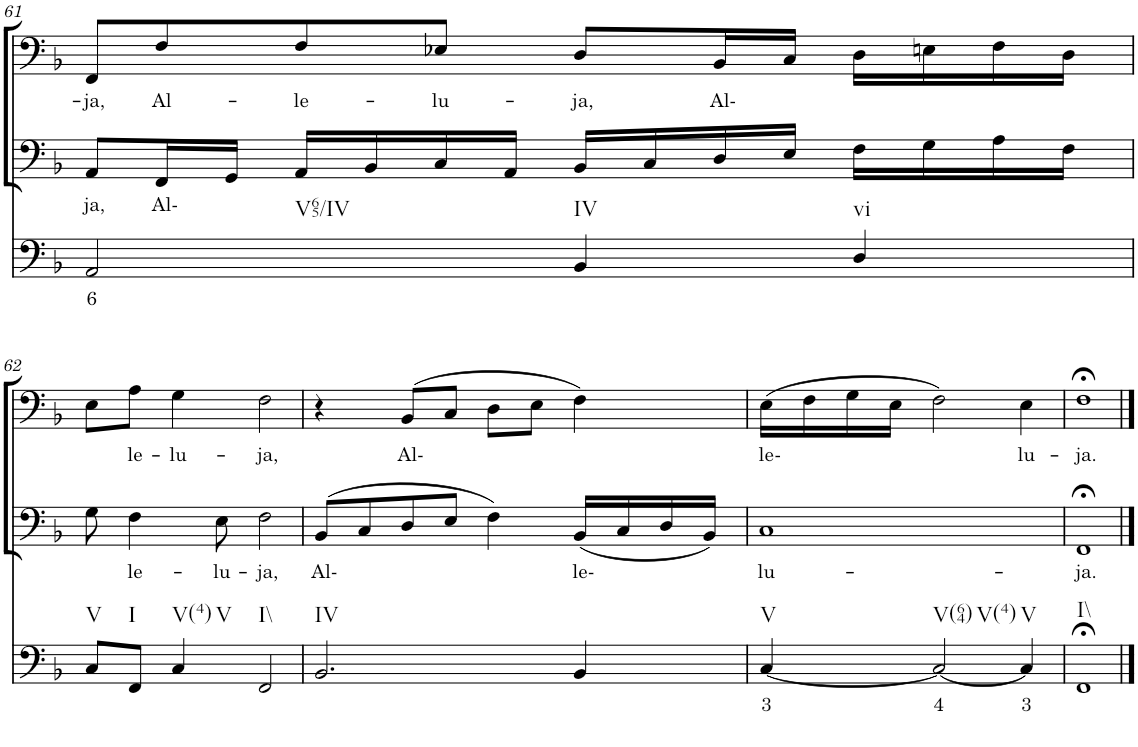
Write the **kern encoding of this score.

**kern	**text	**kern	**text	**kern	**text
*part3	*part3	*part2	*part2	*part1	*part1
*staff3	*staff3	*staff2	*staff2	*staff1	*staff1
*I"Continuo	*	*I"Bass II	*	*I"Bass I	*
!!LO:PB:g=z
*clefF4	*	*clefF4	*	*clefF4	*
*k[b-]	*	*k[b-]	*	*k[b-]	*
*M4/4	*	*M4/4	*	*M4/4	*
=61	=61	=61	=61	=61	=61
!LO:TX:b:t=V65/IV	!	!	!	!	!
!	!LO:LY:b	!	!LO:LY:b	!	!LO:LY:b
2AA/	6	8AA/L	ja,	8FF/L	ja,
!	!	!	!LO:LY:b	!	!LO:LY:b
.	.	16FF/L	Al-	8F/	Al-
.	.	16GG/JJ	.	.	.
!	!	!	!	!	!LO:LY:b
.	.	16AA/LL	.	8F/	le-
.	.	16BB-/	.	.	.
!	!	!	!	!	!LO:LY:b
.	.	16C/	.	8E-X/J	lu-
.	.	16AA/JJ	.	.	.
!LO:TX:b:t=IV	!	!	!	!	!
!	!	!	!	!	!LO:LY:b
4BB-/	.	16BB-/LL	.	8D/L	ja,
.	.	16C/	.	.	.
!	!	!	!	!	!LO:LY:b
.	.	16D/	.	16BB-/L	Al-
.	.	16E/JJ	.	16C/JJ	.
!LO:TX:b:t=vi	!	!	!	!	!
4D/	.	16F\LL	.	16D\LL	.
.	.	16G\	.	16En\	.
.	.	16A\	.	16F\	.
.	.	16F\JJ	.	16D\JJ	.
!!LO:LB:g=z
=62	=62	=62	=62	=62	=62
!LO:TX:b:t=V	!	!	!	!	!
8C/L	.	8G\	.	8E\L	.
!LO:TX:b:t=I	!	!	!	!	!
!	!	!	!LO:LY:b	!	!LO:LY:b
8FF/J	.	4F\	le-	8A\J	le-
!LO:TX:b:t=V(4)	!	!	!	!	!
!LO:TX:b:t=V	!	!	!	!	!
!	!	!	!	!	!LO:LY:b
4C/	.	.	.	4G\	lu-
!	!	!	!LO:LY:b	!	!
.	.	8E\	lu-	.	.
!LO:TX:b:t=I\\	!	!	!	!	!
!	!	!	!LO:LY:b	!	!LO:LY:b
2FF/	.	2F\	ja,	2F\	ja,
=63	=63	=63	=63	=63	=63
!LO:TX:b:t=IV	!	!	!	!	!
!	!	!	!LO:LY:b	!	!
2.BB-/	.	(8BB-/L	Al-	4r	.
.	.	8C/	.	.	.
!	!	!	!	!	!LO:LY:b
.	.	8D/	.	(8BB-/L	Al-
.	.	8E/J	.	8C/J	.
.	.	4F\)	.	8D\L	.
.	.	.	.	8E\J	.
!	!	!	!LO:LY:b	!	!
4BB-/	.	(16BB-/LL	le-	4F\)	.
.	.	16C/	.	.	.
.	.	16D/	.	.	.
.	.	16BB-/JJ)	.	.	.
=64	=64	=64	=64	=64	=64
!LO:TX:b:t=V	!	!	!	!	!
!	!LO:LY:b	!	!LO:LY:b	!	!LO:LY:b
[4C/	3	1C	lu-	(16E\LL	le-
.	.	.	.	16F\	.
.	.	.	.	16G\	.
.	.	.	.	16E\JJ	.
!LO:TX:b:t=V(64)	!	!	!	!	!
!LO:TX:b:t=V(4)	!	!	!	!	!
!	!LO:LY:b	!	!	!	!
2C/_	4	.	.	2F\)	.
!LO:TX:b:t=V	!	!	!	!	!
!	!LO:LY:b	!	!	!	!LO:LY:b
4C/]	3	.	.	4E\	lu-
=65	=65	=65	=65	=65	=65
!LO:TX:b:t=I\\	!	!	!	!	!
!	!	!	!LO:LY:b	!	!LO:LY:b
1FF;<	.	1FF;<	ja.	1F;<	ja.
==	==	==	==	==	==
*-	*-	*-	*-	*-	*-
